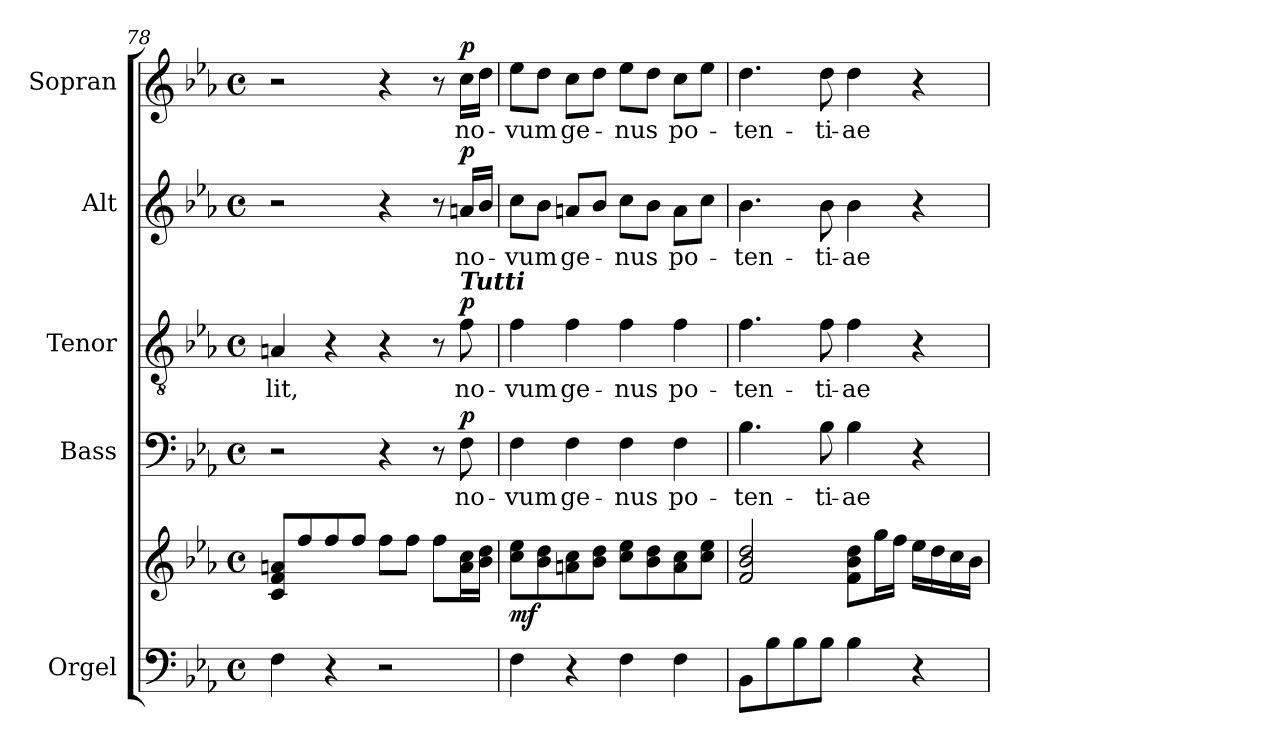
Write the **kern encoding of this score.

**kern	**kern	**dynam	**kern	**text	**dynam	**kern	**text	**dynam	**kern	**text	**dynam	**kern	**text	**dynam
*part5	*part5	*part5	*part4	*part4	*part4	*part3	*part3	*part3	*part2	*part2	*part2	*part1	*part1	*part1
*staff6	*staff5	*staff5/6	*staff4	*staff4	*staff4	*staff3	*staff3	*staff3	*staff2	*staff2	*staff2	*staff1	*staff1	*staff1
*I"Orgel	*	*	*I"Bass	*	*	*I"Tenor	*	*	*I"Alt	*	*	*I"Sopran	*	*
*I'Org.	*	*	*I'B.	*	*	*I'T.	*	*	*I'A.	*	*	*I'S.	*	*
*clefF4	*clefG2	*	*clefF4	*	*	*clefGv2	*	*	*clefG2	*	*	*clefG2	*	*
*k[b-e-a-]	*k[b-e-a-]	*	*k[b-e-a-]	*	*	*k[b-e-a-]	*	*	*k[b-e-a-]	*	*	*k[b-e-a-]	*	*
*E-:	*E-:	*	*E-:	*	*	*E-:	*	*	*E-:	*	*	*E-:	*	*
*M4/4	*M4/4	*	*M4/4	*	*	*M4/4	*	*	*M4/4	*	*	*M4/4	*	*
*met(c)	*met(c)	*	*met(c)	*	*	*met(c)	*	*	*met(c)	*	*	*met(c)	*	*
=78	=78	=78	=78	=78	=78	=78	=78	=78	=78	=78	=78	=78	=78	=78
!	!	!	!	!	!	!	!LO:LY:b	!	!	!	!	!	!	!
4F\	8c/ 8f/ 8an/L	.	2r	.	.	4An/	-lit,	.	2r	.	.	2r	.	.
.	8ff/	.	.	.	.	.	.	.	.	.	.	.	.	.
4r	8ff/	.	.	.	.	4r	.	.	.	.	.	.	.	.
.	8ff/J	.	.	.	.	.	.	.	.	.	.	.	.	.
2r	8ff\L	.	4r	.	.	4r	.	.	4r	.	.	4r	.	.
.	8ff\J	.	.	.	.	.	.	.	.	.	.	.	.	.
.	8ff\L	.	8r	.	.	8r	.	.	8r	.	.	8r	.	.
!	!	!	!	!	!	!LO:TX:a:Bi:t=Tutti	!	!	!	!	!	!	!	!
!	!	!	!	!LO:LY:b	!LO:DY:a	!	!LO:LY:b	!LO:DY:a	!	!LO:LY:b	!LO:DY:a	!	!LO:LY:b	!LO:DY:a
.	16a\ 16cc\L	.	8F\	no-	p	8f\	no-	p	16an/LL	no-	p	16cc\LL	no-	p
.	16b-\ 16dd\JJ	.	.	.	.	.	.	.	16b-/JJ	.	.	16dd\JJ	.	.
=79	=79	=79	=79	=79	=79	=79	=79	=79	=79	=79	=79	=79	=79	=79
!	!	!LO:DY:b	!	!LO:LY:b	!	!	!LO:LY:b	!	!	!LO:LY:b	!	!	!LO:LY:b	!
4F\	8cc\ 8ee-\L	mf	4F\	-vum	.	4f\	-vum	.	8cc\L	-vum	.	8ee-\L	-vum	.
.	8b-\ 8dd\	.	.	.	.	.	.	.	8b-\J	.	.	8dd\J	.	.
!	!	!	!	!LO:LY:b	!	!	!LO:LY:b	!	!	!LO:LY:b	!	!	!LO:LY:b	!
4r	8an\ 8cc\	.	4F\	ge-	.	4f\	ge-	.	8an/L	ge-	.	8cc\L	ge-	.
.	8b-\ 8dd\J	.	.	.	.	.	.	.	8b-/J	.	.	8dd\J	.	.
!	!	!	!	!LO:LY:b	!	!	!LO:LY:b	!	!	!LO:LY:b	!	!	!LO:LY:b	!
4F\	8cc\ 8ee-\L	.	4F\	-nus	.	4f\	-nus	.	8cc\L	-nus	.	8ee-\L	-nus	.
.	8b-\ 8dd\	.	.	.	.	.	.	.	8b-\J	.	.	8dd\J	.	.
!	!	!	!	!LO:LY:b	!	!	!LO:LY:b	!	!	!LO:LY:b	!	!	!LO:LY:b	!
4F\	8a\ 8cc\	.	4F\	po-	.	4f\	po-	.	8a\L	po-	.	8cc\L	po-	.
.	8cc\ 8ee-\J	.	.	.	.	.	.	.	8cc\J	.	.	8ee-\J	.	.
!!LO:PB:g=z
=80	=80	=80	=80	=80	=80	=80	=80	=80	=80	=80	=80	=80	=80	=80
!	!	!	!	!LO:LY:b	!	!	!LO:LY:b	!	!	!LO:LY:b	!	!	!LO:LY:b	!
8BB-\L	2f/ 2b-/ 2dd/	.	4.B-\	-ten-	.	4.f\	-ten-	.	4.b-\	-ten-	.	4.dd\	-ten-	.
8B-\	.	.	.	.	.	.	.	.	.	.	.	.	.	.
8B-\	.	.	.	.	.	.	.	.	.	.	.	.	.	.
!	!	!	!	!LO:LY:b	!	!	!LO:LY:b	!	!	!LO:LY:b	!	!	!LO:LY:b	!
8B-\J	.	.	8B-\	-ti-	.	8f\	-ti-	.	8b-\	-ti-	.	8dd\	-ti-	.
!	!	!	!	!LO:LY:b	!	!	!LO:LY:b	!	!	!LO:LY:b	!	!	!LO:LY:b	!
4B-\	8f\ 8b-\ 8dd\L	.	4B-\	-ae	.	4f\	-ae	.	4b-\	-ae	.	4dd\	-ae	.
.	16gg\L	.	.	.	.	.	.	.	.	.	.	.	.	.
.	16ff\JJ	.	.	.	.	.	.	.	.	.	.	.	.	.
4r	16ee-\LL	.	4r	.	.	4r	.	.	4r	.	.	4r	.	.
.	16dd\	.	.	.	.	.	.	.	.	.	.	.	.	.
.	16cc\	.	.	.	.	.	.	.	.	.	.	.	.	.
.	16b-\JJ	.	.	.	.	.	.	.	.	.	.	.	.	.
=	=	=	=	=	=	=	=	=	=	=	=	=	=	=
*-	*-	*-	*-	*-	*-	*-	*-	*-	*-	*-	*-	*-	*-	*-
